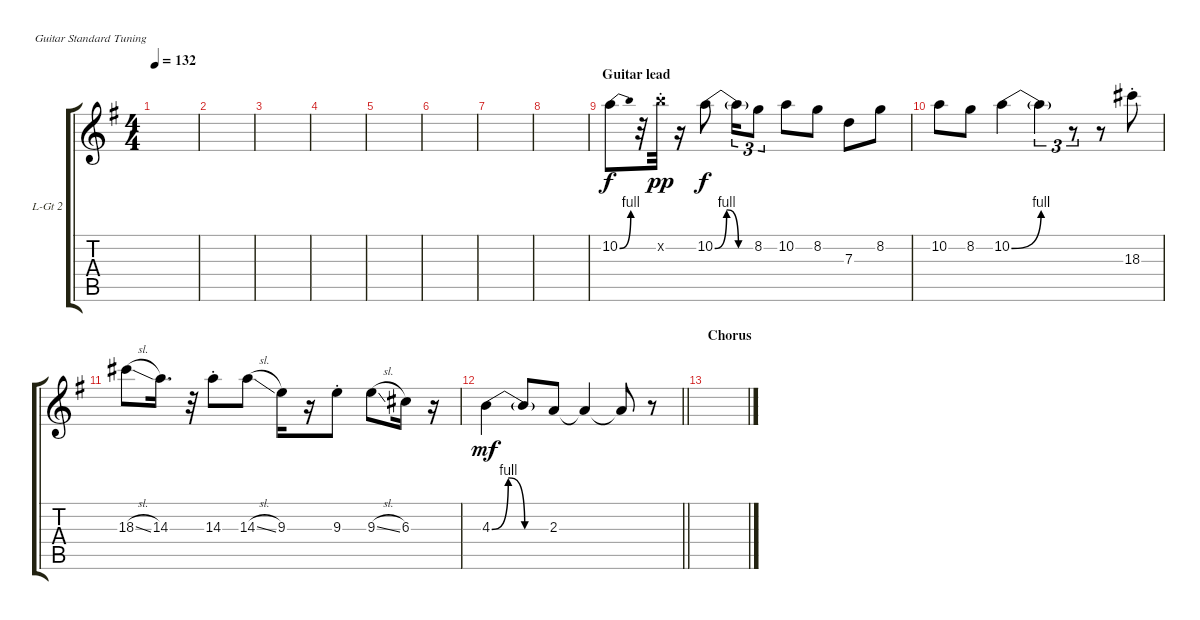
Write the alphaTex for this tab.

\bracketExtendMode groupsimilarinstruments
\firstSystemTrackNameOrientation horizontal
\otherSystemsTrackNameOrientation horizontal
\track ("Lead Guitar 2" "L-Gt 2") {instrument overdrivenguitar}
\staff {score tabs}
\tuning (E4 B3 G3 D3 A2 E2)
\ts (4 4)
\tempo 132
\clef g2
\scale
0.333333
\ks g
|
\scale
0.333333 |
\scale
0.333333 |
\scale
0.333333 |
\scale
0.333333 |
\scale
0.333333 |
\scale
0.333333 |
\scale
0.333333 |
\section ("" "Guitar lead")
\scale
0.333333 10.2{be (bend 10.799999999999999 0 40.8 4)}.8 r.32 12.2{st x}.32{dy pp} r.16 10.2{be (bendrelease 4.8 0 16.8 4 36.6 4 54.6 0)}.8{dy f} 10.2{be (hold 0 0 60 0) t}.16{tu (3 2)} 8.2.8{tu (3 2)} 10.2.8 8.2.8 7.3.8 8.2.8 |
\scale
0.333333 10.2.8 8.2.8 10.2{be (bend 24.599999999999998 0 34.8 4)}.4 10.2{be (hold 0 0 60 0) t}.4{tu (3 2)} r.8{tu (3 2)} r.8 18.3{st}.8 |
\scale
0.333333 18.3{sl}.8 14.3.16{d} r.32 14.3{st}.8 14.3{sl}.8 9.3.16 r.16 9.3{st}.8 9.3{sl}.8 6.3.16 r.16 |
\scale
0.333333
\barLineRight lightlight
4.3{be (bendrelease 0 0 10.2 4 33 4 53.4 0)}.4{dy mf} 4.3{be (hold 0 0 60 0) t}.8 2.3.8 2.3{t}.4 2.3{t}.8 r.8 |
\section ("" "Chorus")
\scale
0.333333 |
\scale
0.333333 |
\scale
0.333333 |
\scale
0.333333
